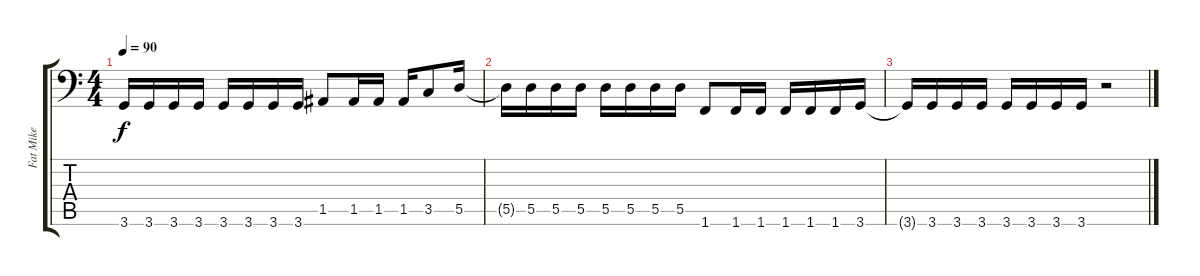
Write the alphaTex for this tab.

\track ("Fat Mike" "Fat Mike") {instrument electricbasspick}
\staff {score tabs}
\tuning (E3 B2 G2 E2 A1 E1) {hide}
\ts (4 4)
\tempo 90
\clef f4
\ks c
3.6{t}.16{dy f} 3.6.16 3.6.16 3.6.16 3.6.16 3.6.16 3.6.16 3.6.16 1.5.8 1.5.16 1.5.16 1.5.16 3.5.8 5.5.16 |
5.5{t}.16 5.5.16 5.5.16 5.5.16 5.5.16 5.5.16 5.5.16 5.5.16 1.6.8 1.6.16 1.6.16 1.6.16 1.6.16 1.6.16 3.6.16 |
3.6{t}.16 3.6.16 3.6.16 3.6.16 3.6.16 3.6.16 3.6.16 3.6.16 r.2
